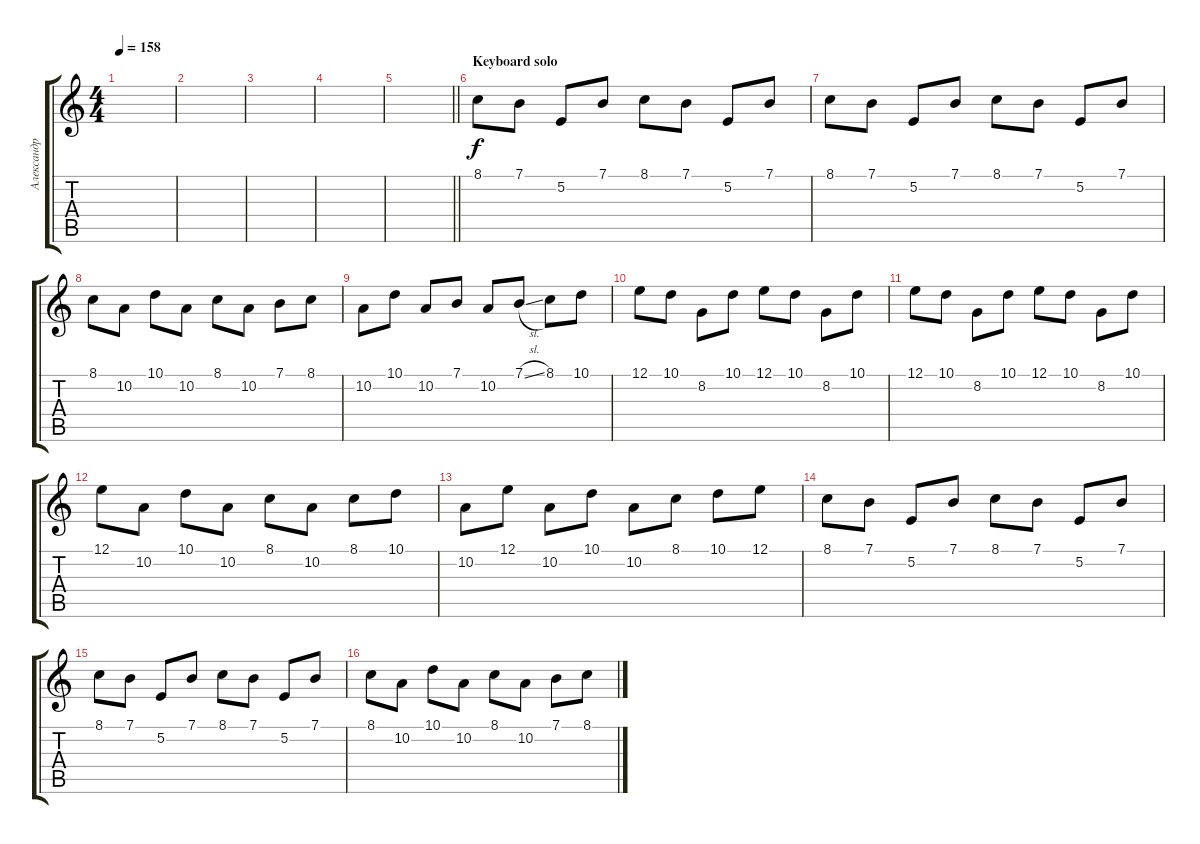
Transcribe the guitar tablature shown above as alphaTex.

\track ("Александр \"Wish\" Андрюхин" "Александр ") {instrument piccolo}
\staff {score tabs}
\tuning (E4 B3 G3 D3 A2 E2) {hide}
\ts (4 4)
\tempo 158
\clef g2
\ks c
|
|
|
|
\barLineRight lightlight
|
\section ("" "Keyboard solo")
8.1.8 7.1.8 5.2.8 7.1.8 8.1.8 7.1.8 5.2.8 7.1.8 |
8.1.8 7.1.8 5.2.8 7.1.8 8.1.8 7.1.8 5.2.8 7.1.8 |
8.1.8 10.2.8 10.1.8 10.2.8 8.1.8 10.2.8 7.1.8 8.1.8 |
10.2.8 10.1.8 10.2.8 7.1.8 10.2.8 7.1{sl}.8 8.1.8 10.1.8 |
12.1.8 10.1.8 8.2.8 10.1.8 12.1.8 10.1.8 8.2.8 10.1.8 |
12.1.8 10.1.8 8.2.8 10.1.8 12.1.8 10.1.8 8.2.8 10.1.8 |
12.1.8 10.2.8 10.1.8 10.2.8 8.1.8 10.2.8 8.1.8 10.1.8 |
10.2.8 12.1.8 10.2.8 10.1.8 10.2.8 8.1.8 10.1.8 12.1.8 |
8.1.8 7.1.8 5.2.8 7.1.8 8.1.8 7.1.8 5.2.8 7.1.8 |
8.1.8 7.1.8 5.2.8 7.1.8 8.1.8 7.1.8 5.2.8 7.1.8 |
8.1.8 10.2.8 10.1.8 10.2.8 8.1.8 10.2.8 7.1.8 8.1.8
